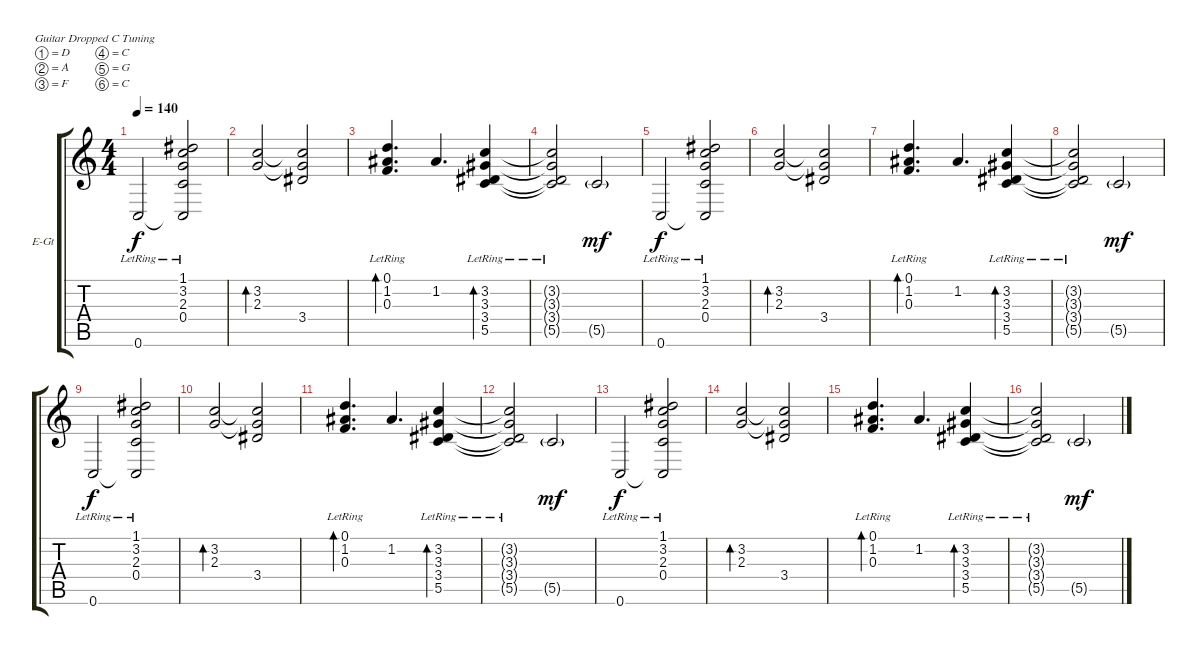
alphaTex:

\bracketExtendMode groupsimilarinstruments
\firstSystemTrackNameOrientation horizontal
\otherSystemsTrackNameOrientation horizontal
\track ("Backing" "E-Gt") {instrument electricguitarclean}
\staff {score tabs}
\tuning (D4 A3 F3 C3 G2 C2)
\ts (4 4)
\tempo 140
\clef g2
\ks c
0.6{lr}.2{dy f} (1.1 3.2 2.3 0.4 0.6{lr t}).2 |
(3.2 2.3).2{bd 120} (3.2{t} 2.3{t} 3.4).2 |
(0.1{lr} 1.2{lr} 0.3{lr}).4{d bd 120} 1.2.4{d} (3.2{lr} 3.3{lr} 3.4{lr} 5.5{lr}).4{bd 120} |
(3.2{lr t} 3.3{lr t} 3.4{lr t} 5.5{lr t}).2 5.5{g}.2{dy mf} |
0.6{lr}.2{dy f} (1.1 3.2 2.3 0.4 0.6{lr t}).2 |
(3.2 2.3).2{bd 120} (3.2{t} 2.3{t} 3.4).2 |
(0.1{lr} 1.2{lr} 0.3{lr}).4{d bd 120} 1.2.4{d} (3.2{lr} 3.3{lr} 3.4{lr} 5.5{lr}).4{bd 120} |
(3.2{lr t} 3.3{lr t} 3.4{lr t} 5.5{lr t}).2 5.5{g}.2{dy mf} |
0.6{lr}.2{dy f} (1.1 3.2 2.3 0.4 0.6{lr t}).2 |
(3.2 2.3).2{bd 120} (3.2{t} 2.3{t} 3.4).2 |
(0.1{lr} 1.2{lr} 0.3{lr}).4{d bd 120} 1.2.4{d} (3.2{lr} 3.3{lr} 3.4{lr} 5.5{lr}).4{bd 120} |
(3.2{lr t} 3.3{lr t} 3.4{lr t} 5.5{lr t}).2 5.5{g}.2{dy mf} |
0.6{lr}.2{dy f} (1.1 3.2 2.3 0.4 0.6{lr t}).2 |
(3.2 2.3).2{bd 120} (3.2{t} 2.3{t} 3.4).2 |
(0.1{lr} 1.2{lr} 0.3{lr}).4{d bd 120} 1.2.4{d} (3.2{lr} 3.3{lr} 3.4{lr} 5.5{lr}).4{bd 120} |
(3.2{lr t} 3.3{lr t} 3.4{lr t} 5.5{lr t}).2 5.5{g}.2{dy mf}
